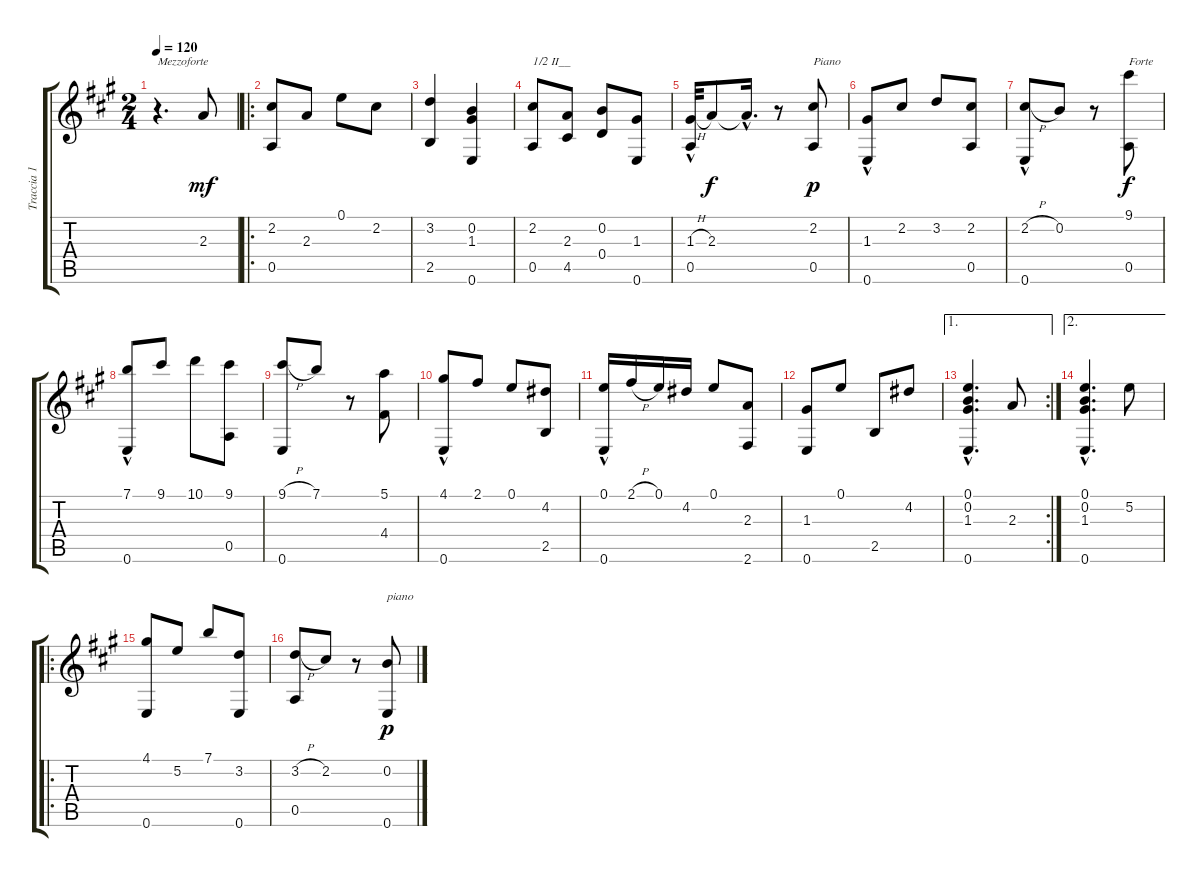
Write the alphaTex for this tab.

\track ("Traccia 1" "Traccia 1") {instrument acousticguitarnylon}
\staff {score tabs}
\tuning (E4 B3 G3 D3 A2 E2) {hide}
\ts (2 4)
\tempo 120
\clef g2
\ks a
r.4{d txt "Mezzoforte" dy mf instrument acousticguitarnylon} 2.3.8 |
\ro
(2.2 0.5).8 2.3.8 0.1.8 2.2.8 |
(3.2 2.5).4 (0.2 1.3 0.6).4 |
(2.2 0.5).8{txt "1/2 II__"} (2.3 4.5).8 (0.2 0.4).8 (1.3 0.6).8 |
(1.3{h} 0.5{hac}).32 2.3.8{dy f} 2.3{hac t}.16{d} r.8 (2.2 0.5).8{txt "Piano" dy p} |
(1.3 0.6{hac}).8 2.2.8 3.2.8 (2.2 0.5).8 |
(2.2{h} 0.6{hac}).8 0.2.8 r.8 (9.1 0.5).8{txt "Forte" dy f} |
(7.1 0.6{hac}).8 9.1.8 10.1.8 (9.1 0.5).8 |
(9.1{h} 0.6).8 7.1.8 r.8 (5.1 4.4).8 |
(4.1 0.6{hac}).8 2.1.8 0.1.8 (4.2 2.5).8 |
(0.1 0.6{hac}).16 2.1{h}.16 0.1.16 4.2.16 0.1.8 (2.3 2.6).8 |
(1.3 0.6).8 0.1.8 2.5.8 4.2.8 |
\ae 1
\rc 2
(0.1{hac} 0.2{hac} 1.3{hac} 0.6{hac}).4{d} 2.3.8 |
\ae 2
(0.1{hac} 0.2{hac} 1.3{hac} 0.6{hac}).4{d} 5.2.8 |
\ro
(4.1 0.6).8 5.2.8 7.1.8 (3.2 0.6).8 |
(3.2{h} 0.5).8 2.2.8 r.8 (0.2 0.6).8{txt "piano" dy p}
